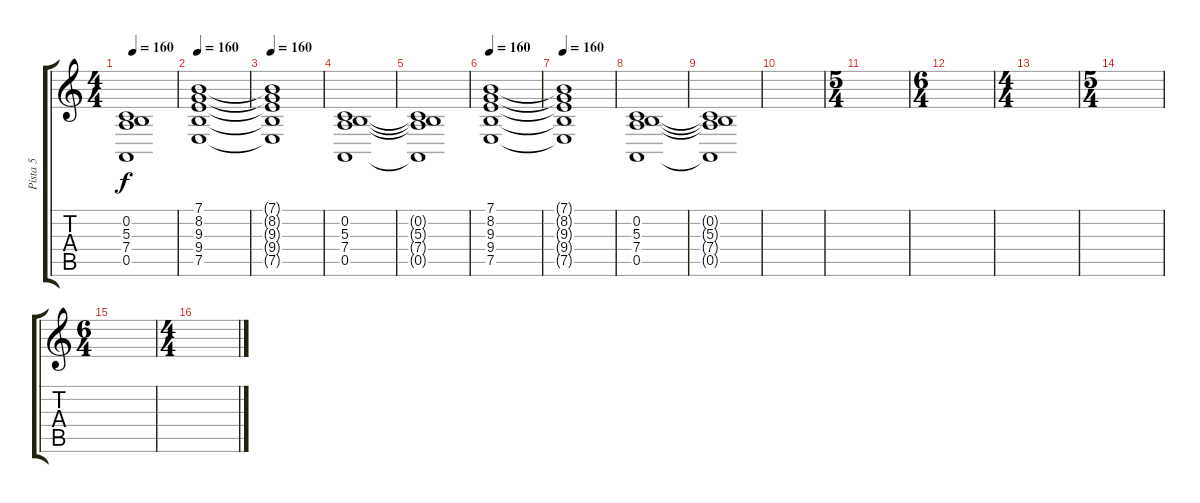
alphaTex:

\track ("Pista 5" "Pista 5") {instrument pad1newage}
\staff {score tabs}
\tuning (E4 B3 G3 D3 A2 E2) {hide}
\ts (4 4)
\tempo 160
\clef g2
\ks c
(0.2{t} 5.3{t} 7.4{t} 0.5{t}).1{dy f} |
\tempo 160
(7.1 8.2 9.3 9.4 7.5).1 |
\tempo 160
(7.1{t} 8.2{t} 9.3{t} 9.4{t} 7.5{t}).1 |
(0.2 5.3 7.4 0.5).1 |
(0.2{t} 5.3{t} 7.4{t} 0.5{t}).1 |
\tempo 160
(7.1 8.2 9.3 9.4 7.5).1 |
\tempo 160
(7.1{t} 8.2{t} 9.3{t} 9.4{t} 7.5{t}).1 |
(0.2 5.3 7.4 0.5).1 |
(0.2{t} 5.3{t} 7.4{t} 0.5{t}).1 |
|
\ts (5 4)
|
\ts (6 4)
|
\ts (4 4)
|
\ts (5 4)
|
\ts (6 4)
|
\ts (4 4)
